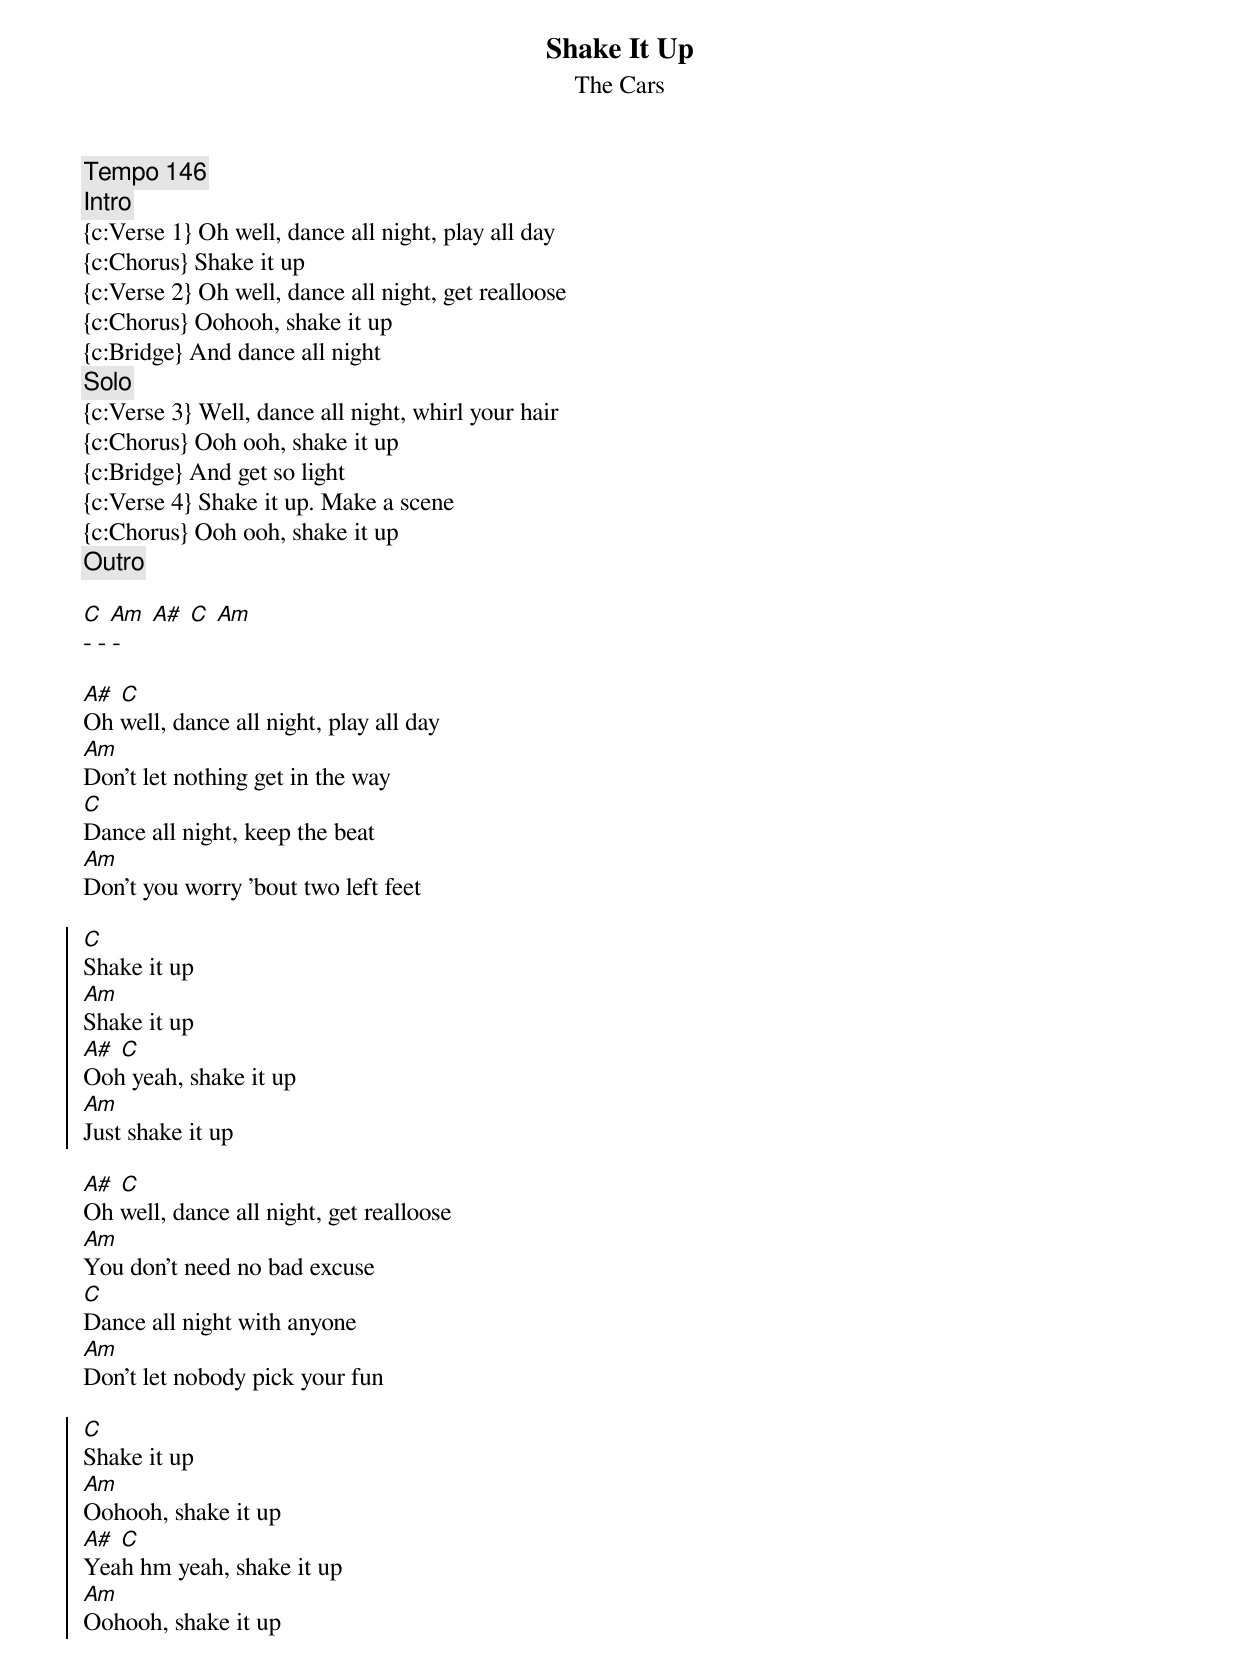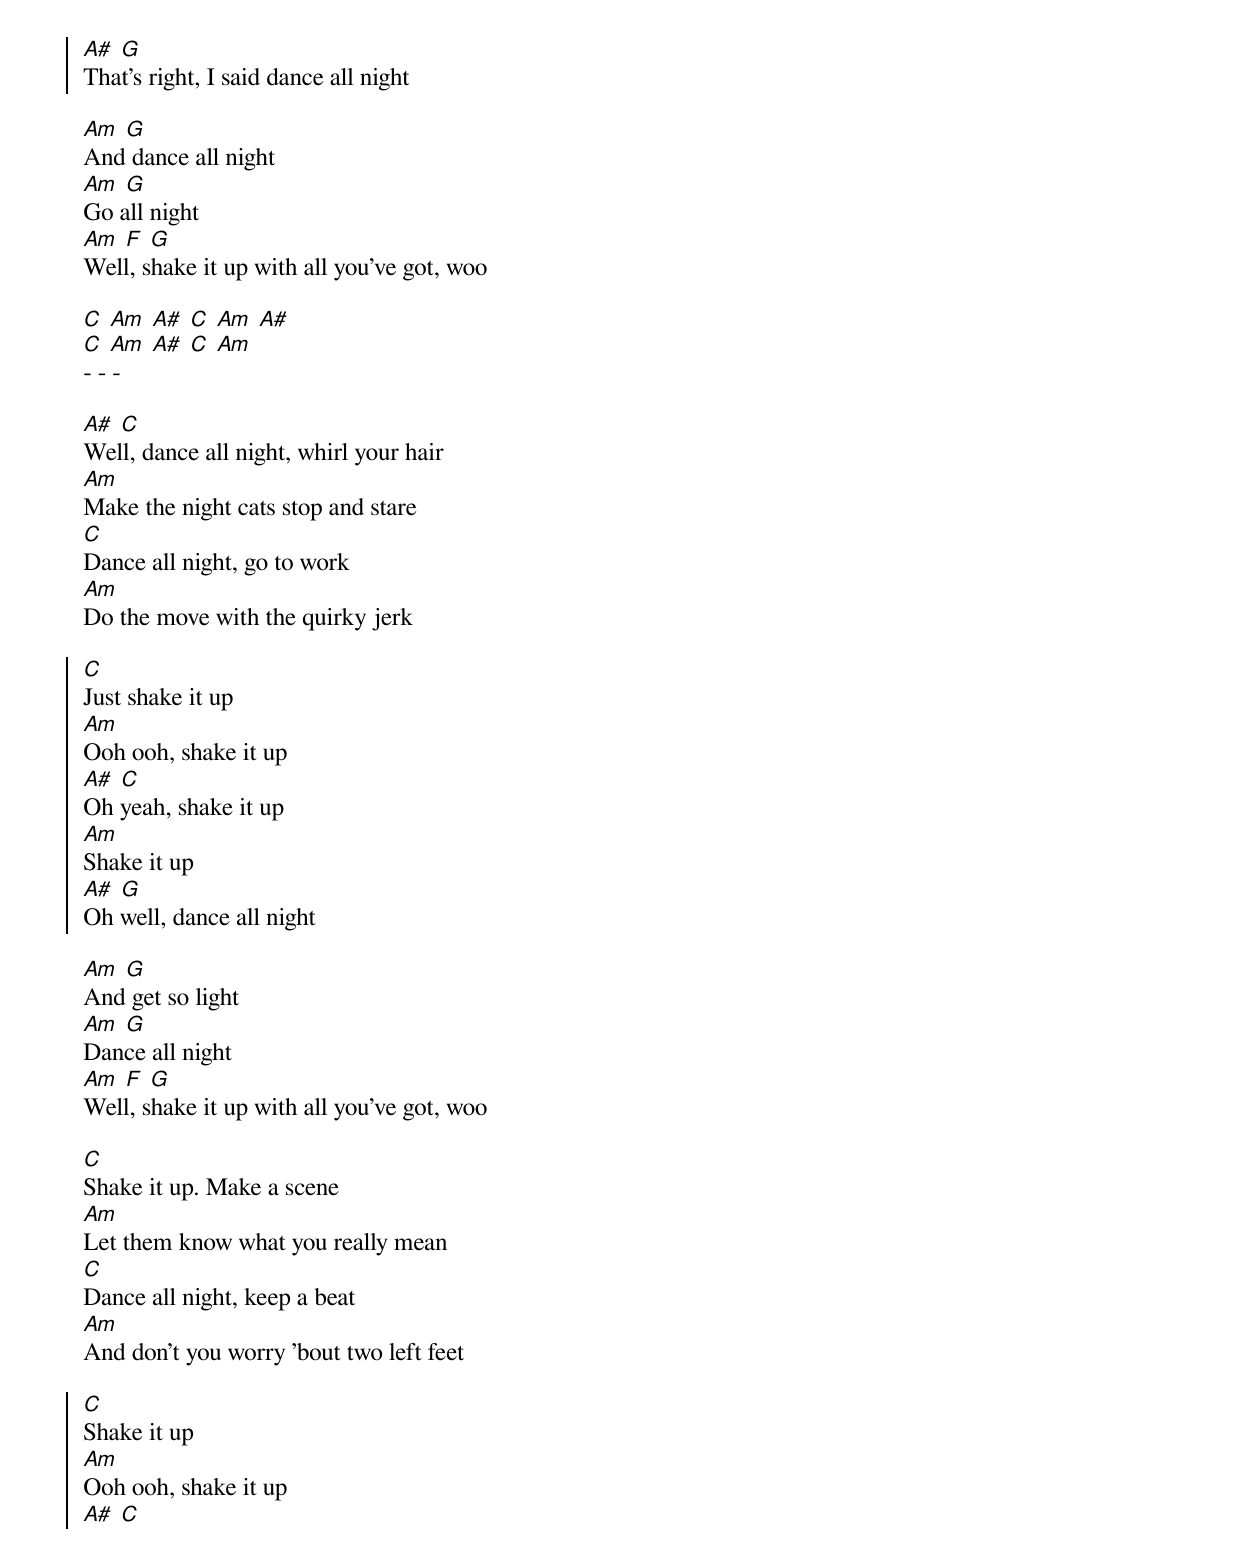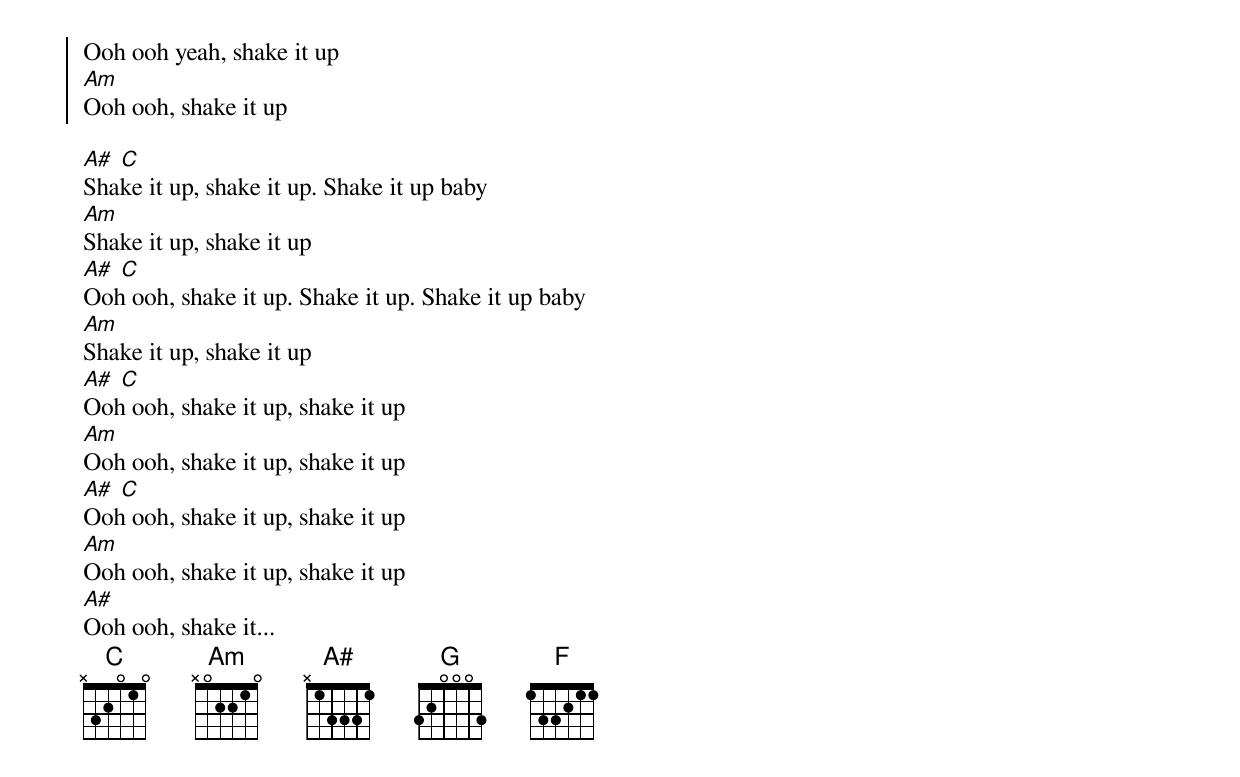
{t: Shake It Up}
{st: The Cars}
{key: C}
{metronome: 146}
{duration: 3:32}
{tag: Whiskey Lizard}

{c:Tempo 146}
{c:Intro}
{c:Verse 1} Oh well, dance all night, play all day
{c:Chorus} Shake it up
{c:Verse 2} Oh well, dance all night, get realloose
{c:Chorus} Oohooh, shake it up
{c:Bridge} And dance all night
{c:Solo}
{c:Verse 3} Well, dance all night, whirl your hair
{c:Chorus} Ooh ooh, shake it up
{c:Bridge} And get so light
{c:Verse 4} Shake it up. Make a scene
{c:Chorus} Ooh ooh, shake it up
{c:Outro}

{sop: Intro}
[C] [Am] [A#] [C] [Am]
- - -
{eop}

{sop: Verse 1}
[A#] [C]
Oh well, dance all night, play all day
[Am]
Don't let nothing get in the way
[C]
Dance all night, keep the beat
[Am]
Don't you worry 'bout two left feet
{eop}

{soc}
[C]
Shake it up
[Am]
Shake it up
[A#] [C]
Ooh yeah, shake it up
[Am]
Just shake it up
{eoc}

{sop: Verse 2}
[A#] [C]
Oh well, dance all night, get realloose
[Am]
You don't need no bad excuse
[C]
Dance all night with anyone
[Am]
Don't let nobody pick your fun
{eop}

{soc}
[C]
Shake it up
[Am]
Oohooh, shake it up
[A#] [C]
Yeah hm yeah, shake it up
[Am]
Oohooh, shake it up
[A#] [G]
That's right, I said dance all night
{eoc}

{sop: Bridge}
[Am] [G]
And dance all night
[Am] [G]
Go all night
[Am] [F] [G]
Well, shake it up with all you've got, woo
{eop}

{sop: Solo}
[C] [Am] [A#] [C] [Am] [A#]
[C] [Am] [A#] [C] [Am]
- - -
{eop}

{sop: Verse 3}
[A#] [C]
Well, dance all night, whirl your hair
[Am]
Make the night cats stop and stare
[C]
Dance all night, go to work
[Am]
Do the move with the quirky jerk
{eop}

{soc}
[C]
Just shake it up
[Am]
Ooh ooh, shake it up
[A#] [C]
Oh yeah, shake it up
[Am]
Shake it up
[A#] [G]
Oh well, dance all night
{eoc}

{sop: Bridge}
[Am] [G]
And get so light
[Am] [G]
Dance all night
[Am] [F] [G]
Well, shake it up with all you've got, woo
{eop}

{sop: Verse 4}
[C]
Shake it up. Make a scene
[Am]
Let them know what you really mean
[C]
Dance all night, keep a beat
[Am]
And don't you worry 'bout two left feet
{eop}

{soc}
[C]
Shake it up
[Am]
Ooh ooh, shake it up
[A#] [C]
Ooh ooh yeah, shake it up
[Am]
Ooh ooh, shake it up
{eoc}

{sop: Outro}
[A#] [C]
Shake it up, shake it up. Shake it up baby
[Am]
Shake it up, shake it up
[A#] [C]
Ooh ooh, shake it up. Shake it up. Shake it up baby
[Am]
Shake it up, shake it up
[A#] [C]
Ooh ooh, shake it up, shake it up
[Am]
Ooh ooh, shake it up, shake it up
[A#] [C]
Ooh ooh, shake it up, shake it up
[Am]
Ooh ooh, shake it up, shake it up
[A#]
Ooh ooh, shake it...
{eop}
